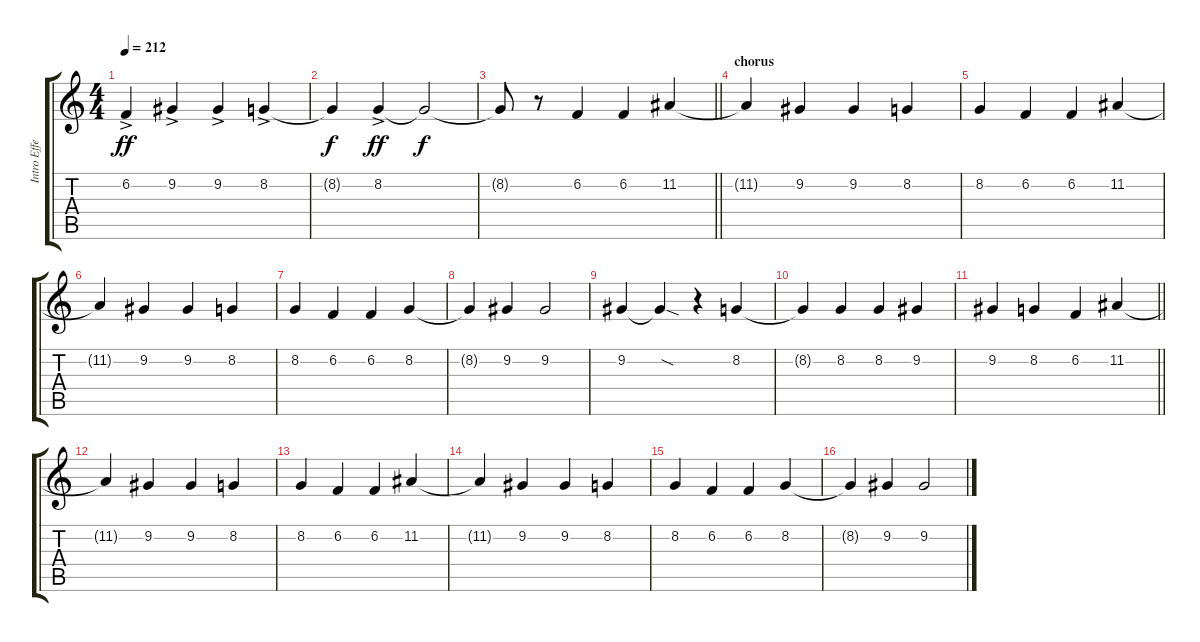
\track ("Intro Effect/Vocals" "Intro Effe") {instrument lead2sawtooth}
\staff {score tabs}
\tuning (E4 B3 G3 D3 A2 E2) {hide}
\ts (4 4)
\tempo 212
\clef g2
\ks c
6.2{ac}.4{dy ff} 9.2{ac}.4 9.2{ac}.4 8.2{ac}.4 |
8.2{t}.4{dy f} 8.2{ac}.4{dy ff} 8.2{t}.2{dy f} |
\barLineRight lightlight
8.2{t}.8 r.8 6.2.4{volume 16} 6.2.4 11.2.4 |
\section ("" "chorus")
11.2{t}.4 9.2.4 9.2.4 8.2.4 |
8.2.4 6.2.4 6.2.4 11.2.4 |
11.2{t}.4 9.2.4 9.2.4 8.2.4 |
8.2.4 6.2.4 6.2.4 8.2.4 |
8.2{t}.4 9.2.4 9.2.2 |
9.2.4 9.2{sod t}.4 r.4 8.2.4 |
8.2{t}.4 8.2.4 8.2.4 9.2.4 |
\barLineRight lightlight
9.2.4 8.2.4 6.2.4 11.2.4 |
11.2{t}.4 9.2.4 9.2.4 8.2.4 |
8.2.4 6.2.4 6.2.4 11.2.4 |
11.2{t}.4 9.2.4 9.2.4 8.2.4 |
8.2.4 6.2.4 6.2.4 8.2.4 |
8.2{t}.4 9.2.4 9.2.2
